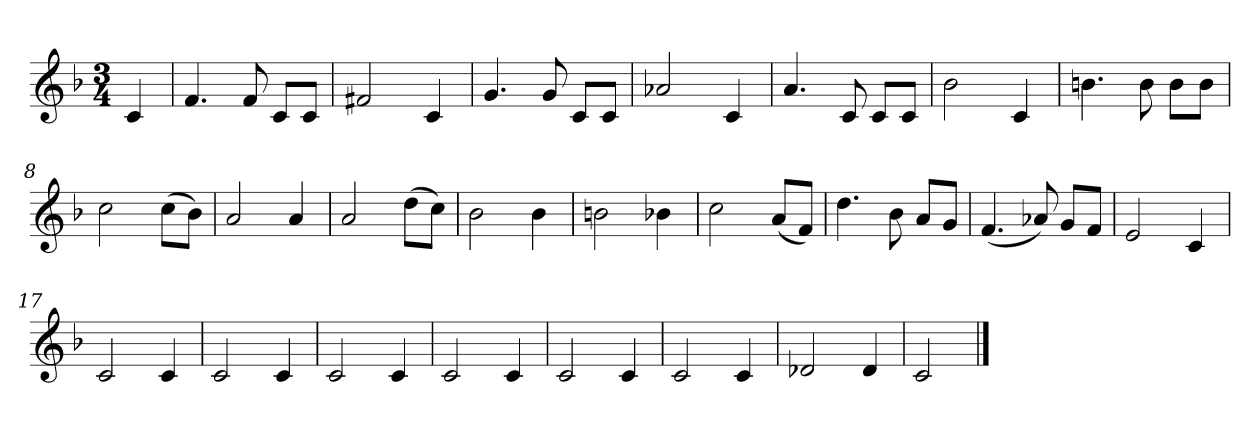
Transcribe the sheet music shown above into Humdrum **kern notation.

**kern
*part1
*staff1
*k[b-]
*M3/4
*MM120
=
4c
=1
4.f
8f
8cL
8cJ
=2
2f#X
4c
=3
4.g
8g
8cL
8cJ
=4
2a-X
4c
=5
4.a
8c
8cL
8cJ
=6
2b-
4c
=7
4.bn
8b
8bL
8bJ
=8
2cc
(8ccL
8b-J)
=9
2a
4a
=10
2a
(8ddL
8ccJ)
=11
2b-
4b-
=12
2bn
4b-X
=13
2cc
(8aL
8fJ)
=14
4.dd
8b-
8aL
8gJ
=15
(4.f
8a-X)
8gL
8fJ
=16
2e
4c
=17
2c
4c
=18
2c
4c
=19
2c
4c
=20
2c
4c
=21
2c
4c
=22
2c
4c
=23
2d-X
4d-
=24
2c
==
*-
